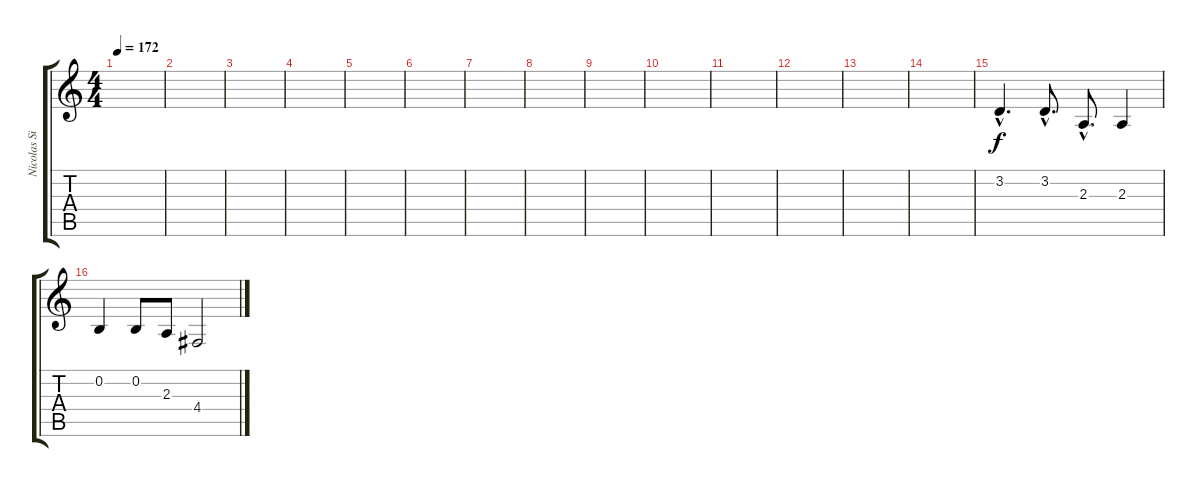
\track ("Nicolas Sirkis" "Nicolas Si") {instrument lead6voice}
\staff {score tabs}
\tuning (E4 B3 G3 D3 A2 E2) {hide}
\ts (4 4)
\tempo 172
\clef g2
\ks c
|
|
|
|
|
|
|
|
|
|
|
|
|
|
3.2{hac}.4{d} 3.2{hac}.8{d} 2.3{hac}.8{d} 2.3.4 |
0.2.4 0.2.8 2.3.8 4.4.2
